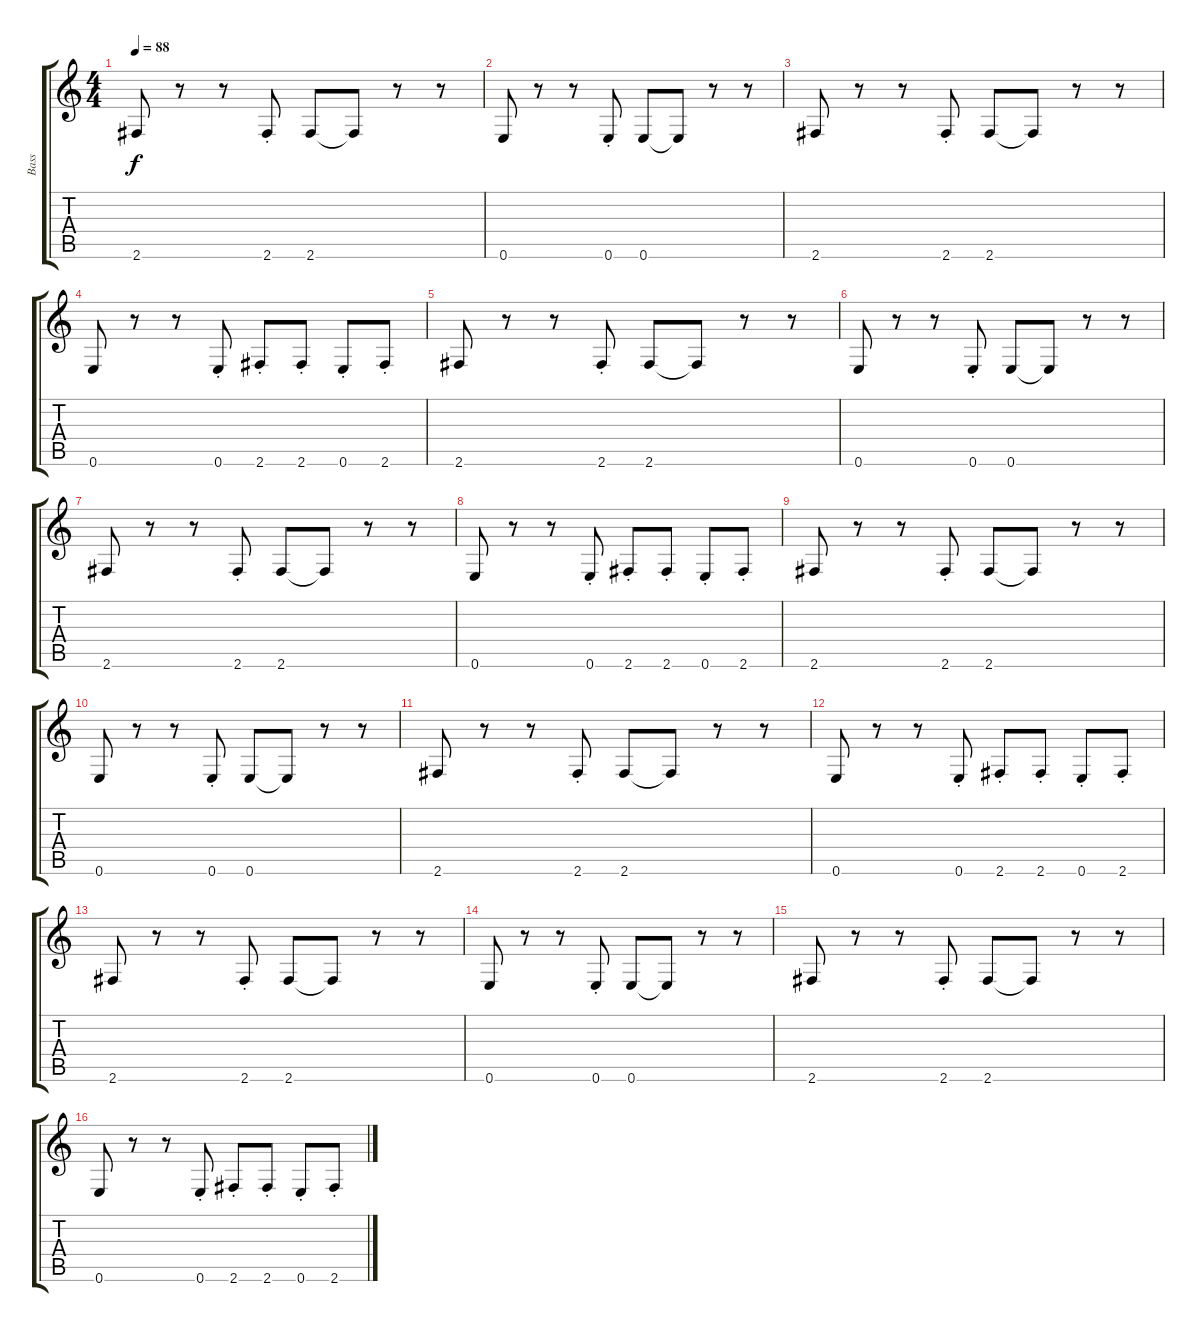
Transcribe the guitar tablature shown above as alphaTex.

\track ("Bass" "Bass") {instrument electricbassfinger}
\staff {score tabs}
\tuning (E4 B3 G3 D3 A2 E2) {hide}
\ts (4 4)
\tempo 88
\clef g2
\ks c
2.6.8{dy f} r.8 r.8 2.6{st}.8 2.6.8 2.6{t}.8 r.8 r.8 |
0.6.8 r.8 r.8 0.6{st}.8 0.6.8 0.6{t}.8 r.8 r.8 |
2.6.8 r.8 r.8 2.6{st}.8 2.6.8 2.6{t}.8 r.8 r.8 |
0.6.8 r.8 r.8 0.6{st}.8 2.6{st}.8 2.6{st}.8 0.6{st}.8 2.6{st}.8 |
2.6.8 r.8 r.8 2.6{st}.8 2.6.8 2.6{t}.8 r.8 r.8 |
0.6.8 r.8 r.8 0.6{st}.8 0.6.8 0.6{t}.8 r.8 r.8 |
2.6.8 r.8 r.8 2.6{st}.8 2.6.8 2.6{t}.8 r.8 r.8 |
0.6.8 r.8 r.8 0.6{st}.8 2.6{st}.8 2.6{st}.8 0.6{st}.8 2.6{st}.8 |
2.6.8 r.8 r.8 2.6{st}.8 2.6.8 2.6{t}.8 r.8 r.8 |
0.6.8 r.8 r.8 0.6{st}.8 0.6.8 0.6{t}.8 r.8 r.8 |
2.6.8 r.8 r.8 2.6{st}.8 2.6.8 2.6{t}.8 r.8 r.8 |
0.6.8 r.8 r.8 0.6{st}.8 2.6{st}.8 2.6{st}.8 0.6{st}.8 2.6{st}.8 |
2.6.8 r.8 r.8 2.6{st}.8 2.6.8 2.6{t}.8 r.8 r.8 |
0.6.8 r.8 r.8 0.6{st}.8 0.6.8 0.6{t}.8 r.8 r.8 |
2.6.8 r.8 r.8 2.6{st}.8 2.6.8 2.6{t}.8 r.8 r.8 |
0.6.8 r.8 r.8 0.6{st}.8 2.6{st}.8 2.6{st}.8 0.6{st}.8 2.6{st}.8
